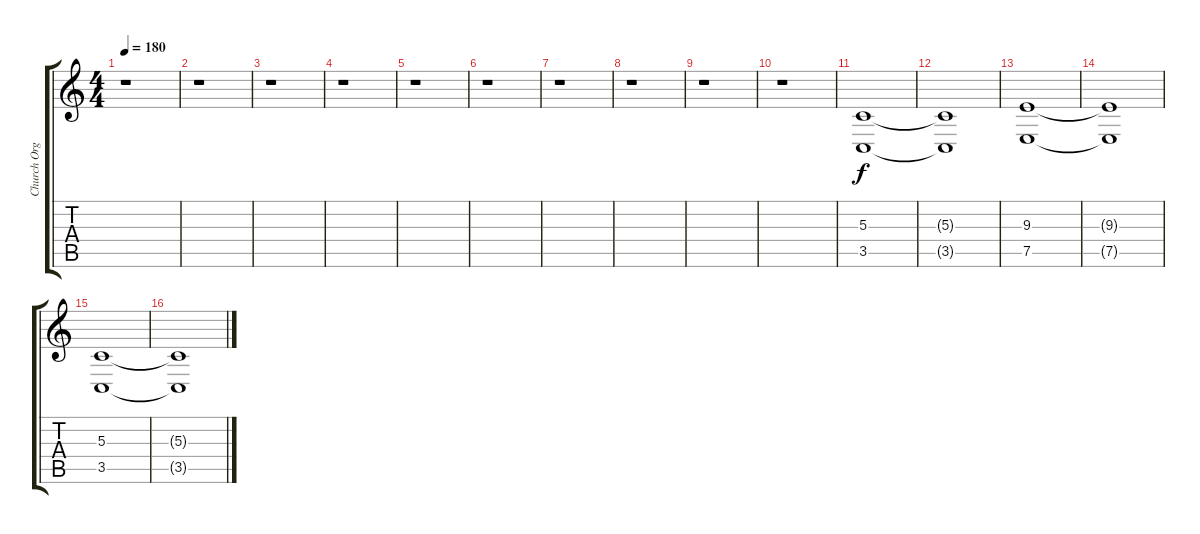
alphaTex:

\track ("Church Organ" "Church Org") {instrument churchorgan}
\staff {score tabs}
\tuning (E4 B3 G3 D3 A2 E2) {hide}
\ts (4 4)
\tempo 180
\clef g2
\ks c
r.1{dy f} |
r.1 |
r.1 |
r.1 |
r.1 |
r.1 |
r.1 |
r.1 |
r.1 |
r.1 |
(5.3 3.5).1{volume 13} |
(5.3{t} 3.5{t}).1 |
(9.3 7.5).1 |
(9.3{t} 7.5{t}).1 |
(5.3 3.5).1 |
(5.3{t} 3.5{t}).1
